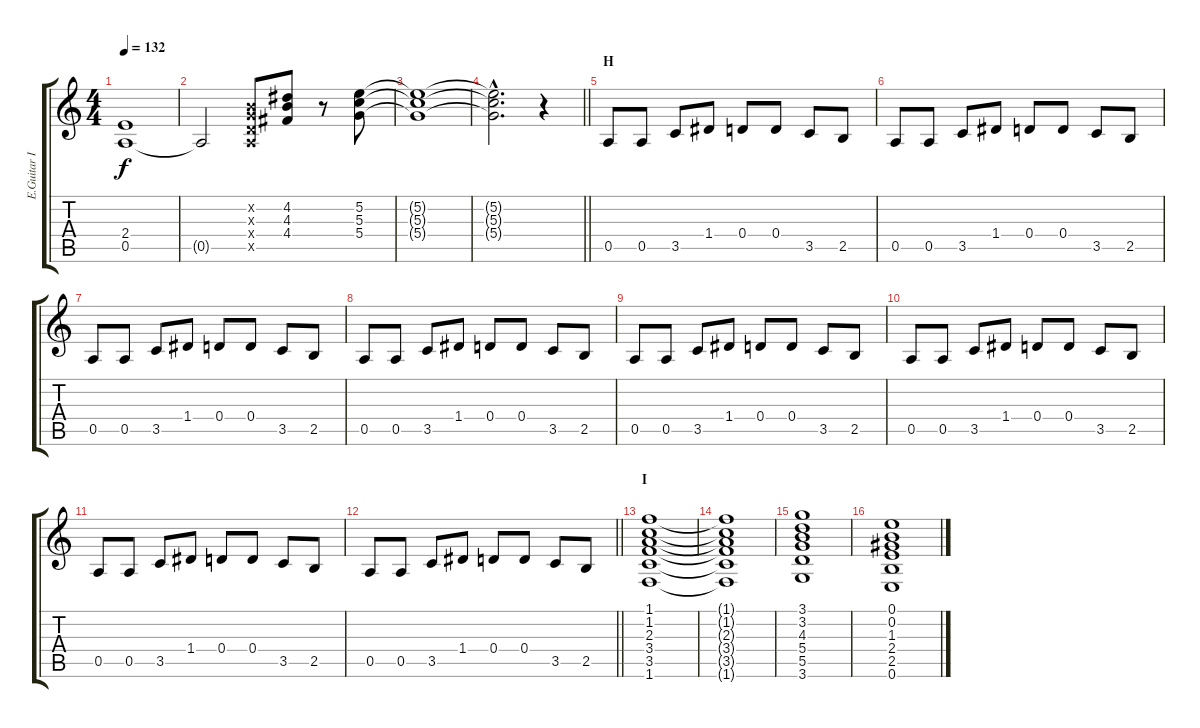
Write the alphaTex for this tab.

\track ("E.Guitar I" "E.Guitar I") {instrument distortionguitar}
\staff {score tabs}
\tuning (E4 B3 G3 D3 A2 E2) {hide}
\ts (4 4)
\tempo 132
\clef g2
\ks c
(2.4 0.5).1{dy f} |
0.5{t}.2 (0.2{x} 0.3{x} 0.4{x} 0.5{x}).8 (4.2 4.3 4.4).8 r.8 (5.2 5.3 5.4).8 |
(5.2{t} 5.3{t} 5.4{t}).1 |
\barLineRight lightlight
(5.2{hac t} 5.3{hac t} 5.4{hac t}).2{d} r.4 |
\section ("" "H")
0.5.8 0.5.8 3.5.8 1.4.8 0.4.8 0.4.8 3.5.8 2.5.8 |
0.5.8 0.5.8 3.5.8 1.4.8 0.4.8 0.4.8 3.5.8 2.5.8 |
0.5.8 0.5.8 3.5.8 1.4.8 0.4.8 0.4.8 3.5.8 2.5.8 |
0.5.8 0.5.8 3.5.8 1.4.8 0.4.8 0.4.8 3.5.8 2.5.8 |
0.5.8 0.5.8 3.5.8 1.4.8 0.4.8 0.4.8 3.5.8 2.5.8 |
0.5.8 0.5.8 3.5.8 1.4.8 0.4.8 0.4.8 3.5.8 2.5.8 |
0.5.8 0.5.8 3.5.8 1.4.8 0.4.8 0.4.8 3.5.8 2.5.8 |
\barLineRight lightlight
0.5.8 0.5.8 3.5.8 1.4.8 0.4.8 0.4.8 3.5.8 2.5.8 |
\section ("" "I")
(1.1 1.2 2.3 3.4 3.5 1.6).1 |
(1.1{t} 1.2{t} 2.3{t} 3.4{t} 3.5{t} 1.6{t}).1 |
(3.1 3.2 4.3 5.4 5.5 3.6).1 |
(0.1 0.2 1.3 2.4 2.5 0.6).1
